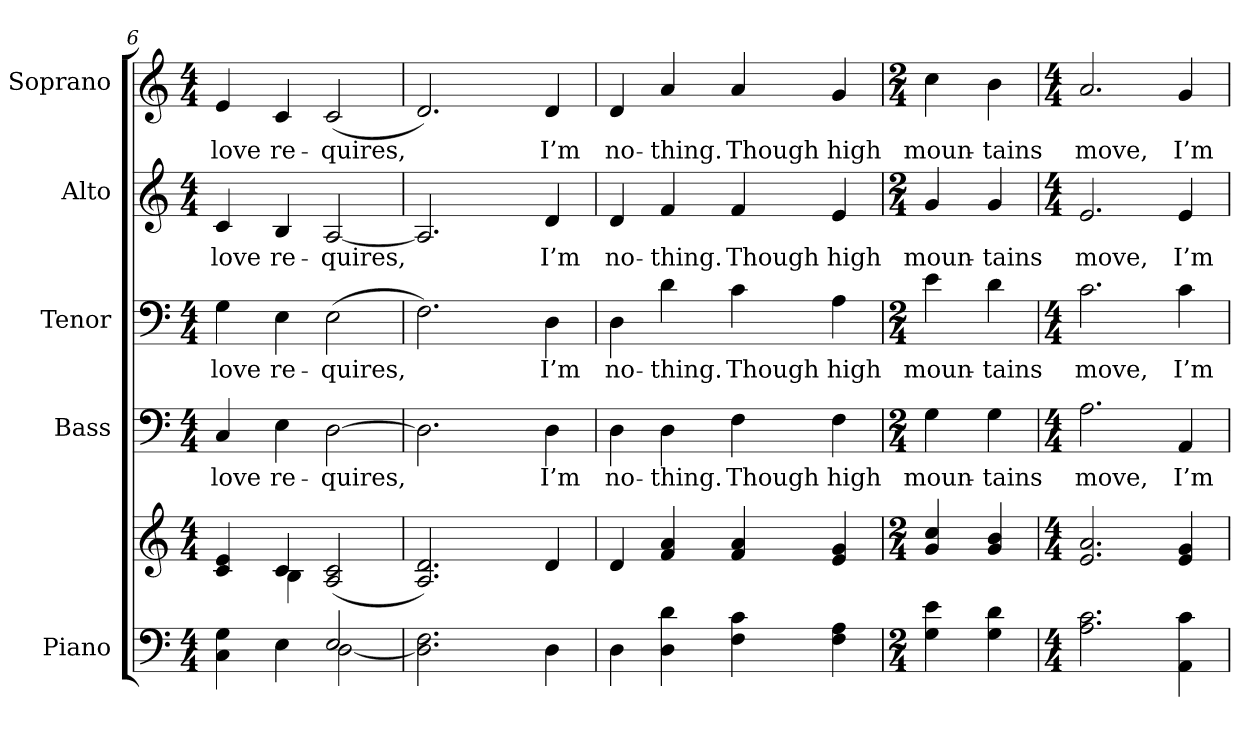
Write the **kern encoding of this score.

**kern	**kern	**kern	**text	**kern	**text	**kern	**text	**kern	**text
*part5	*part5	*part4	*part4	*part3	*part3	*part2	*part2	*part1	*part1
*staff6	*staff5	*staff4	*staff4	*staff3	*staff3	*staff2	*staff2	*staff1	*staff1
*I"Piano	*	*I"Bass	*	*I"Tenor	*	*I"Alto	*	*I"Soprano	*
*I'Pno.	*	*I'B.	*	*I'T.	*	*I'A.	*	*I'S.	*
*clefF4	*clefG2	*clefF4	*	*clefF4	*	*clefG2	*	*clefG2	*
*k[]	*k[]	*k[]	*	*k[]	*	*k[]	*	*k[]	*
*C:	*C:	*C:	*	*C:	*	*C:	*	*C:	*
*M4/4	*M4/4	*M4/4	*	*M4/4	*	*M4/4	*	*M4/4	*
=6	=6	=6	=6	=6	=6	=6	=6	=6	=6
*^	*^	*	*	*	*	*	*	*	*
!	!	!	!	!	!LO:LY:b:color=#000000	!	!	!	!	!	!
!	!	!	!	!	!	!	!LO:LY:b:color=#000000	!	!	!	!
!	!	!	!	!	!	!	!	!	!LO:LY:b:color=#000000	!	!
!	!	!	!	!	!	!	!	!	!	!	!LO:LY:b:color=#000000
4Ci\ 4Gi	2ryy	4ci/ 4ei	4ryy	4Ci/	love	4Gi\	love	4ci/	love	4ei/	love
!	!	!	!	!	!LO:LY:b:color=#000000	!	!	!	!	!	!
!	!	!	!	!	!	!	!LO:LY:b:color=#000000	!	!	!	!
!	!	!	!	!	!	!	!	!	!LO:LY:b:color=#000000	!	!
!	!	!	!	!	!	!	!	!	!	!	!LO:LY:b:color=#000000
4Ei\	.	4ci/	4Bi\	4Ei\	re-	4Ei\	re-	4Bi/	re-	4ci/	re-
!	!	!	!	!	!LO:LY:b:color=#000000	!	!	!	!	!	!
!	!	!	!	!	!	!	!LO:LY:b:color=#000000	!	!	!	!
!	!	!	!	!	!	!	!	!	!LO:LY:b:color=#000000	!	!
!	!	!	!	!	!	!	!	!	!	!	!LO:LY:b:color=#000000
2Ei/	[<2Di\	(2Ai/ 2ci	2ryy	[>2Di\	-quires,	(2Ei\	-quires,	[<2Ai/	-quires,	(2ci/	-quires,
*	*	*v	*v	*	*	*	*	*	*	*	*
=7	=7	=7	=7	=7	=7	=7	=7	=7	=7	=7
2.Di\] 2.Fi	2ryy	2.Ai/ 2.di)	2.Di\]	.	2.Fi\)	.	2.Ai/]	.	2.di/)	.
.	2ryy	.	.	.	.	.	.	.	.	.
!	!	!	!	!LO:LY:b:color=#000000	!	!	!	!	!	!
!	!	!	!	!	!	!LO:LY:b:color=#000000	!	!	!	!
!	!	!	!	!	!	!	!	!LO:LY:b:color=#000000	!	!
!	!	!	!	!	!	!	!	!	!	!LO:LY:b:color=#000000
4Di\	.	4di/	4Di\	I’m	4Di\	I’m	4di/	I’m	4di/	I’m
*v	*v	*	*	*	*	*	*	*	*	*
!!LO:PB:g=z
=8	=8	=8	=8	=8	=8	=8	=8	=8	=8
!	!	!	!LO:LY:b:color=#000000	!	!	!	!	!	!
!	!	!	!	!	!LO:LY:b:color=#000000	!	!	!	!
!	!	!	!	!	!	!	!LO:LY:b:color=#000000	!	!
!	!	!	!	!	!	!	!	!	!LO:LY:b:color=#000000
4Di\	4di/	4Di\	no-	4Di\	no-	4di/	no-	4di/	no-
!	!	!	!LO:LY:b:color=#000000	!	!	!	!	!	!
!	!	!	!	!	!LO:LY:b:color=#000000	!	!	!	!
!	!	!	!	!	!	!	!LO:LY:b:color=#000000	!	!
!	!	!	!	!	!	!	!	!	!LO:LY:b:color=#000000
4Di\ 4di	4fi/ 4ai	4Di\	-thing.	4di\	-thing.	4fi/	-thing.	4ai/	-thing.
!	!	!	!LO:LY:b:color=#000000	!	!	!	!	!	!
!	!	!	!	!	!LO:LY:b:color=#000000	!	!	!	!
!	!	!	!	!	!	!	!LO:LY:b:color=#000000	!	!
!	!	!	!	!	!	!	!	!	!LO:LY:b:color=#000000
4Fi\ 4ci	4fi/ 4ai	4Fi\	Though	4ci\	Though	4fi/	Though	4ai/	Though
!	!	!	!LO:LY:b:color=#000000	!	!	!	!	!	!
!	!	!	!	!	!LO:LY:b:color=#000000	!	!	!	!
!	!	!	!	!	!	!	!LO:LY:b:color=#000000	!	!
!	!	!	!	!	!	!	!	!	!LO:LY:b:color=#000000
4Fi\ 4Ai	4ei/ 4gi	4Fi\	high	4Ai\	high	4ei/	high	4gi/	high
=9	=9	=9	=9	=9	=9	=9	=9	=9	=9
*M2/4	*M2/4	*M2/4	*	*M2/4	*	*M2/4	*	*M2/4	*
!	!	!	!LO:LY:b:color=#000000	!	!	!	!	!	!
!	!	!	!	!	!LO:LY:b:color=#000000	!	!	!	!
!	!	!	!	!	!	!	!LO:LY:b:color=#000000	!	!
!	!	!	!	!	!	!	!	!	!LO:LY:b:color=#000000
4Gi\ 4ei	4gi/ 4cci	4Gi\	moun-	4ei\	moun-	4gi/	moun-	4cci\	moun-
!	!	!	!LO:LY:b:color=#000000	!	!	!	!	!	!
!	!	!	!	!	!LO:LY:b:color=#000000	!	!	!	!
!	!	!	!	!	!	!	!LO:LY:b:color=#000000	!	!
!	!	!	!	!	!	!	!	!	!LO:LY:b:color=#000000
4Gi\ 4di	4gi/ 4bi	4Gi\	-tains	4di\	-tains	4gi/	-tains	4bi\	-tains
=10	=10	=10	=10	=10	=10	=10	=10	=10	=10
*M4/4	*M4/4	*M4/4	*	*M4/4	*	*M4/4	*	*M4/4	*
!	!	!	!LO:LY:b:color=#000000	!	!	!	!	!	!
!	!	!	!	!	!LO:LY:b:color=#000000	!	!	!	!
!	!	!	!	!	!	!	!LO:LY:b:color=#000000	!	!
!	!	!	!	!	!	!	!	!	!LO:LY:b:color=#000000
2.Ai\ 2.ci	2.ei/ 2.ai	2.Ai\	move,	2.ci\	move,	2.ei/	move,	2.ai/	move,
!	!	!	!LO:LY:b:color=#000000	!	!	!	!	!	!
!	!	!	!	!	!LO:LY:b:color=#000000	!	!	!	!
!	!	!	!	!	!	!	!LO:LY:b:color=#000000	!	!
!	!	!	!	!	!	!	!	!	!LO:LY:b:color=#000000
4AAi\ 4ci	4ei/ 4gi	4AAi/	I’m	4ci\	I’m	4ei/	I’m	4gi/	I’m
=	=	=	=	=	=	=	=	=	=
*-	*-	*-	*-	*-	*-	*-	*-	*-	*-
